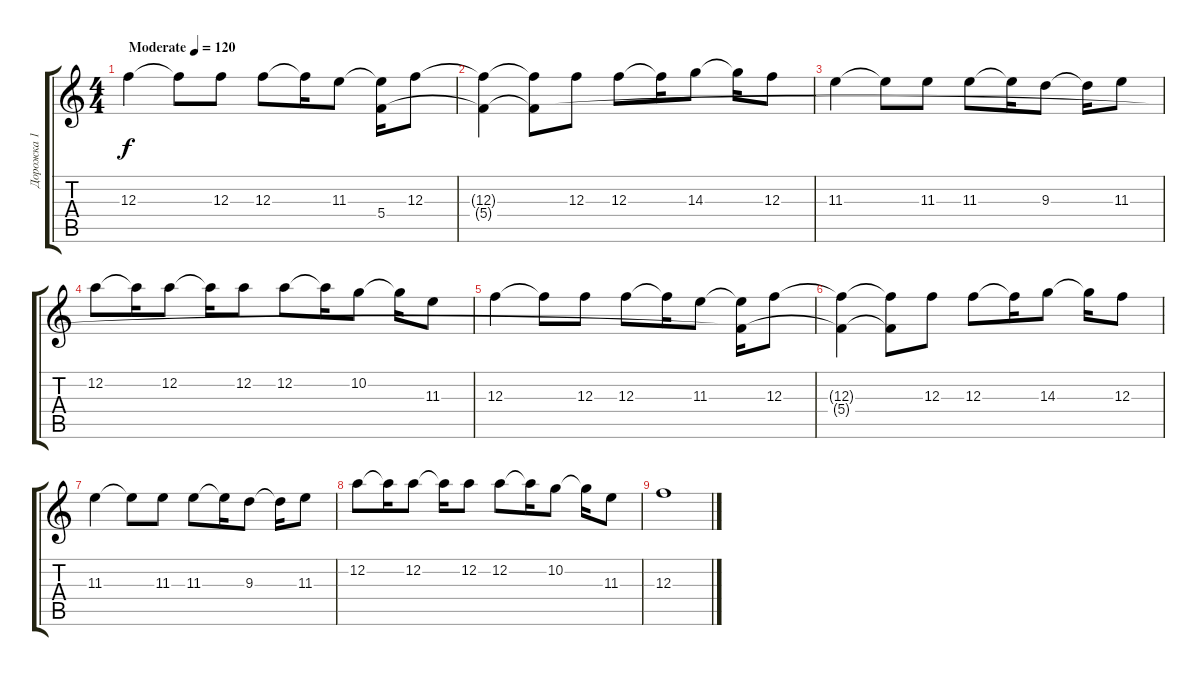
\track ("Дорожка 1" "Дорожка 1") {instrument overdrivenguitar}
\staff {score tabs}
\tuning (D4 A3 F3 C3 G2 D2) {hide}
\ts (4 4)
\tempo (120 "Moderate")
\clef g2
\ks c
12.3.4{dy f instrument overdrivenguitar} 12.3{t}.8 12.3.8 12.3.8 12.3{t}.16 11.3.8 (11.3{t} 5.4).16 12.3.8 |
(12.3{t} 5.4{t}).4 (12.3{t} 5.4{t}).8 12.3.8 12.3.8 12.3{t}.16 14.3.8 14.3{t}.16 12.3.8 |
11.3.4 11.3{t}.8 11.3.8 11.3.8 11.3{t}.16 9.3.8 9.3{t}.16 11.3.8 |
12.2.8 12.2{t}.16 12.2.8 12.2{t}.16 12.2.8 12.2.8 12.2{t}.16 10.2.8 10.2{t}.16 11.3.8 |
12.3.4 12.3{t}.8 12.3.8 12.3.8 12.3{t}.16 11.3.8 (11.3{t} 5.4{t}).16 12.3.8 |
(12.3{t} 5.4{t}).4 (12.3{t} 5.4{t}).8 12.3.8 12.3.8 12.3{t}.16 14.3.8 14.3{t}.16 12.3.8 |
11.3.4 11.3{t}.8 11.3.8 11.3.8 11.3{t}.16 9.3.8 9.3{t}.16 11.3.8 |
12.2.8 12.2{t}.16 12.2.8 12.2{t}.16 12.2.8 12.2.8 12.2{t}.16 10.2.8 10.2{t}.16 11.3.8 |
12.3.1
